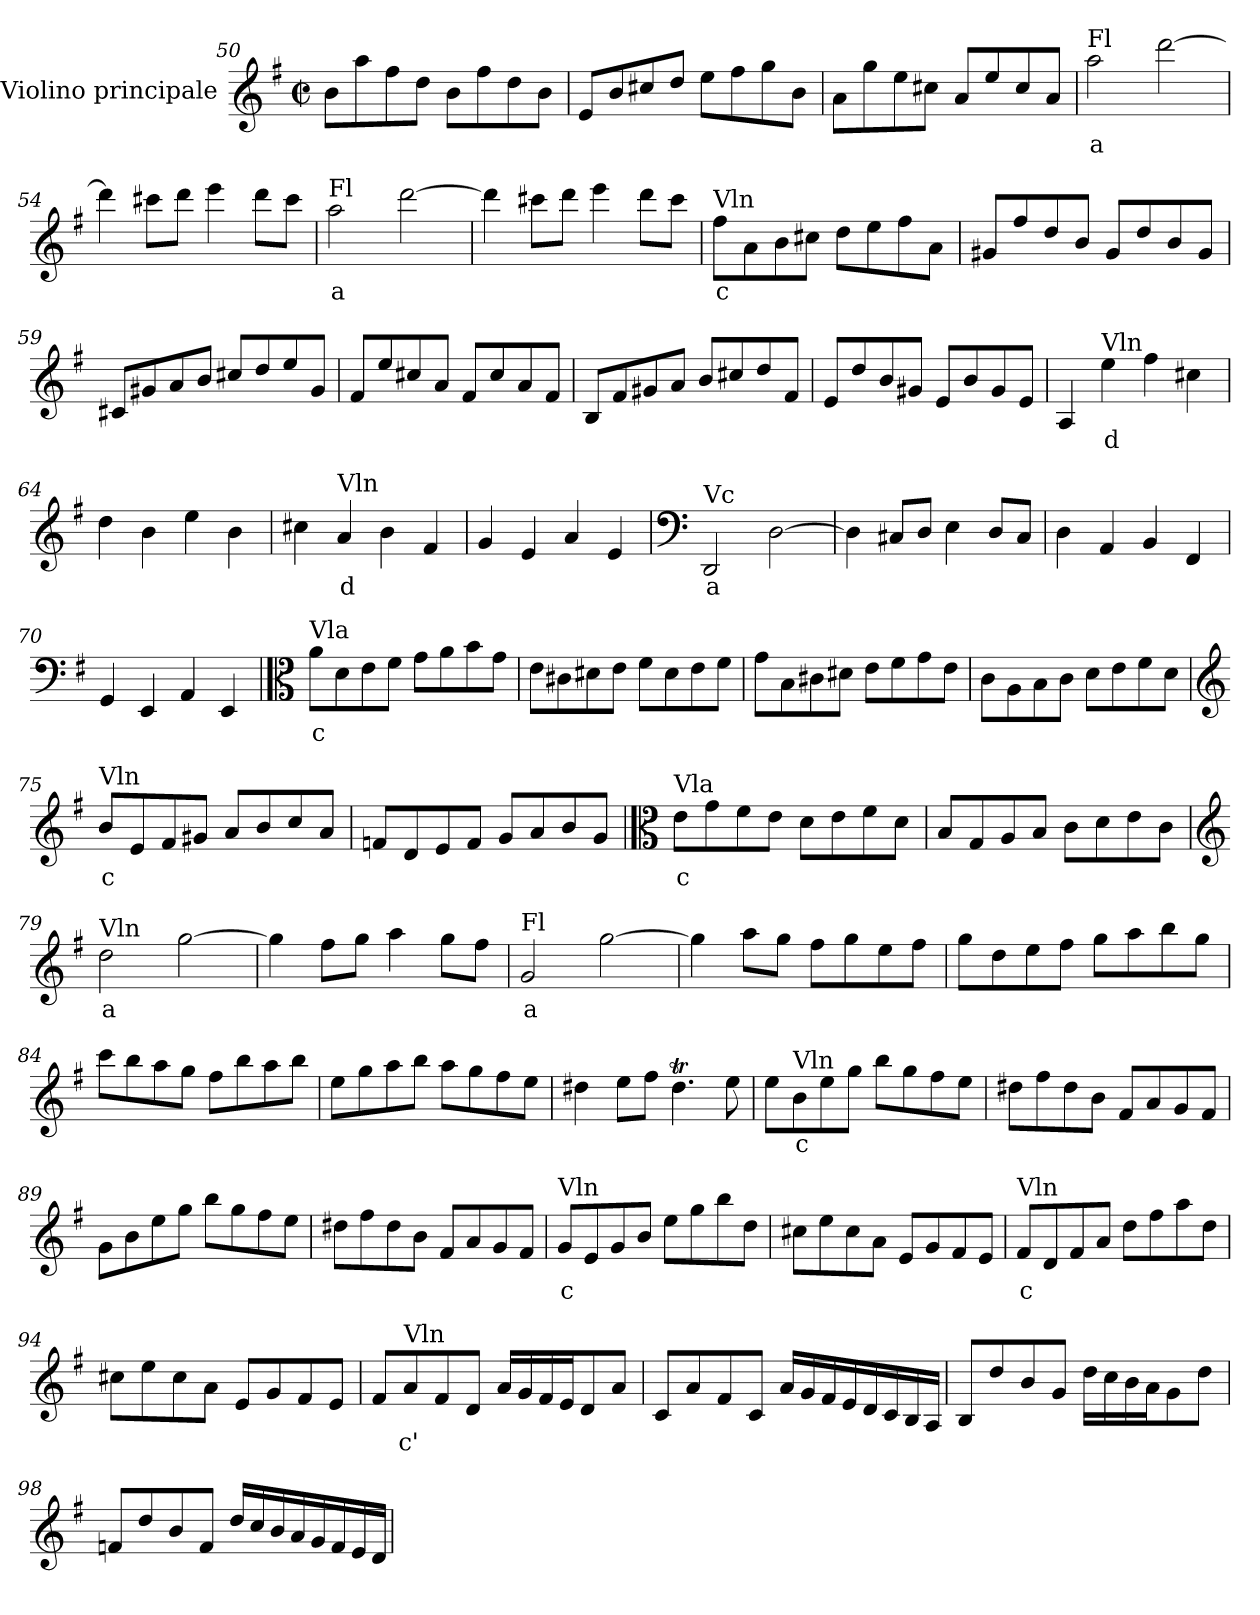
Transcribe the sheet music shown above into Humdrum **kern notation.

**kern	**text
*part1	*part1
*staff1	*staff1
*I"Violino principale	*
*I'Vln. p.	*
*clefG2	*
*k[f#]	*
*M2/2	*
*met(c|)	*
=50	=50
8b\L	.
8aa\	.
8ff#\	.
8dd\J	.
8b\L	.
8ff#\	.
8dd\	.
8b\J	.
=51	=51
8e/L	.
8b/	.
8cc#X/	.
8dd/J	.
8ee\L	.
8ff#\	.
8gg\	.
8b\J	.
=52	=52
8a\L	.
8gg\	.
8ee\	.
8cc#X\J	.
8a/L	.
8ee/	.
8cc#/	.
8a/J	.
=53	=53
!LO:TX:a:t=Fl	!
!	!LO:LY:color=#FF0000
2aa	a
[2ddd	.
=54	=54
4ddd]	.
8ccc#X\L	.
8ddd\J	.
4eee	.
8ddd\L	.
8ccc#\J	.
=55	=55
!LO:TX:a:t=Fl	!
!	!LO:LY:color=#FF0000
2aa	a
[2ddd	.
=56	=56
4ddd]	.
8ccc#X\L	.
8ddd\J	.
4eee	.
8ddd\L	.
8ccc#\J	.
=57	=57
!LO:TX:a:t=Vln	!
!	!LO:LY:color=#FF0000
8ff#\L	c
8a\	.
8b\	.
8cc#X\J	.
8dd\L	.
8ee\	.
8ff#\	.
8a\J	.
=58	=58
8g#X/L	.
8ff#/	.
8dd/	.
8b/J	.
8g#/L	.
8dd/	.
8b/	.
8g#/J	.
=59	=59
8c#X/L	.
8g#X/	.
8a/	.
8b/J	.
8cc#X/L	.
8dd/	.
8ee/	.
8g#/J	.
=60	=60
8f#/L	.
8ee/	.
8cc#X/	.
8a/J	.
8f#/L	.
8cc#/	.
8a/	.
8f#/J	.
=61	=61
8B/L	.
8f#/	.
8g#X/	.
8a/J	.
8b/L	.
8cc#X/	.
8dd/	.
8f#/J	.
=62	=62
8e/L	.
8dd/	.
8b/	.
8g#X/J	.
8e/L	.
8b/	.
8g#/	.
8e/J	.
=63	=63
4A	.
!LO:TX:a:t=Vln	!
!	!LO:LY:color=#FF0000
4ee	d
4ff#	.
4cc#X	.
=64	=64
4dd	.
4b	.
4ee	.
4b	.
=65	=65
4cc#X	.
!LO:TX:a:t=Vln	!
!	!LO:LY:color=#FF0000
4a	d
4b	.
4f#	.
=66	=66
4g	.
4e	.
4a	.
4e	.
=67	=67
*clefF4	*
!LO:TX:a:t=Vc	!
!	!LO:LY:color=#FF0000
2DD	a
[2D	.
=68	=68
4D]	.
8C#X/L	.
8D/J	.
4E	.
8D/L	.
8C#/J	.
=69	=69
4D	.
4AA	.
4BB	.
4FF#	.
=70	=70
4GG	.
4EE	.
4AA	.
4EE	.
=71	=71
*clefC3	*
!LO:TX:a:t=Vla	!
!	!LO:LY:color=#FF0000
8a\L	c
8d\	.
8e\	.
8f#\J	.
8g\L	.
8a\	.
8b\	.
8g\J	.
=72	=72
8e\L	.
8c#X\	.
8d#X\	.
8e\J	.
8f#\L	.
8d#\	.
8e\	.
8f#\J	.
=73	=73
8g\L	.
8B\	.
8c#X\	.
8d#X\J	.
8e\L	.
8f#\	.
8g\	.
8e\J	.
=74	=74
8c\L	.
8A\	.
8B\	.
8c\J	.
8d\L	.
8e\	.
8f#\	.
8d\J	.
=75	=75
*clefG2	*
!LO:TX:a:t=Vln	!
!	!LO:LY:color=#FF0000
8b/L	c
8e/	.
8f#/	.
8g#X/J	.
8a/L	.
8b/	.
8cc/	.
8a/J	.
=76	=76
8fn/L	.
8d/	.
8e/	.
8f/J	.
8g/L	.
8a/	.
8b/	.
8g/J	.
=77	=77
*clefC3	*
!LO:TX:a:t=Vla	!
!	!LO:LY:color=#FF0000
8e\L	c
8g\	.
8f#\	.
8e\J	.
8d\L	.
8e\	.
8f#\	.
8d\J	.
=78	=78
8B/L	.
8G/	.
8A/	.
8B/J	.
8c\L	.
8d\	.
8e\	.
8c\J	.
=79	=79
*clefG2	*
!LO:TX:a:t=Vln	!
!	!LO:LY:color=#FF0000
2dd	a
[2gg	.
=80	=80
4gg]	.
8ff#\L	.
8gg\J	.
4aa	.
8gg\L	.
8ff#\J	.
=81	=81
!LO:TX:a:t=Fl	!
!	!LO:LY:color=#FF0000
2g	a
[2gg	.
=82	=82
4gg]	.
8aa\L	.
8gg\J	.
8ff#\L	.
8gg\	.
8ee\	.
8ff#\J	.
=83	=83
8gg\L	.
8dd\	.
8ee\	.
8ff#\J	.
8gg\L	.
8aa\	.
8bb\	.
8gg\J	.
=84	=84
8ccc\L	.
8bb\	.
8aa\	.
8gg\J	.
8ff#\L	.
8bb\	.
8aa\	.
8bb\J	.
=85	=85
8ee\L	.
8gg\	.
8aa\	.
8bb\J	.
8aa\L	.
8gg\	.
8ff#\	.
8ee\J	.
=86	=86
4dd#X	.
8ee\L	.
8ff#\J	.
4.dd#t	.
8ee	.
=87	=87
8ee\L	.
!LO:TX:a:t=Vln	!
!	!LO:LY:color=#FF0000
8b\	c
8ee\	.
8gg\J	.
8bb\L	.
8gg\	.
8ff#\	.
8ee\J	.
=88	=88
8dd#X\L	.
8ff#\	.
8dd#\	.
8b\J	.
8f#/L	.
8a/	.
8g/	.
8f#/J	.
=89	=89
8g\L	.
8b\	.
8ee\	.
8gg\J	.
8bb\L	.
8gg\	.
8ff#\	.
8ee\J	.
=90	=90
8dd#X\L	.
8ff#\	.
8dd#\	.
8b\J	.
8f#/L	.
8a/	.
8g/	.
8f#/J	.
=91	=91
!LO:TX:a:t=Vln	!
!	!LO:LY:color=#FF0000
8g/L	c
8e/	.
8g/	.
8b/J	.
8ee\L	.
8gg\	.
8bb\	.
8dd\J	.
=92	=92
8cc#X\L	.
8ee\	.
8cc#\	.
8a\J	.
8e/L	.
8g/	.
8f#/	.
8e/J	.
=93	=93
!LO:TX:a:t=Vln	!
!	!LO:LY:color=#FF0000
8f#/L	c
8d/	.
8f#/	.
8a/J	.
8dd\L	.
8ff#\	.
8aa\	.
8dd\J	.
=94	=94
8cc#X\L	.
8ee\	.
8cc#\	.
8a\J	.
8e/L	.
8g/	.
8f#/	.
8e/J	.
=95	=95
8f#/L	.
!LO:TX:a:t=Vln	!
!	!LO:LY:color=#FF0000
8a/	c'
8f#/	.
8d/J	.
16a/LL	.
16g/	.
16f#/	.
16e/J	.
8d/	.
8a/J	.
=96	=96
8c/L	.
8a/	.
8f#/	.
8c/J	.
16a/LL	.
16g/	.
16f#/	.
16e/	.
16d/	.
16c/	.
16B/	.
16A/JJ	.
=97	=97
8B/L	.
8dd/	.
8b/	.
8g/J	.
16dd\LL	.
16cc\	.
16b\	.
16a\J	.
8g\	.
8dd\J	.
=98	=98
8fn/L	.
8dd/	.
8b/	.
8f/J	.
16dd/LL	.
16cc/	.
16b/	.
16a/	.
16g/	.
16f/	.
16e/	.
16d/JJ	.
=	=
*-	*-
